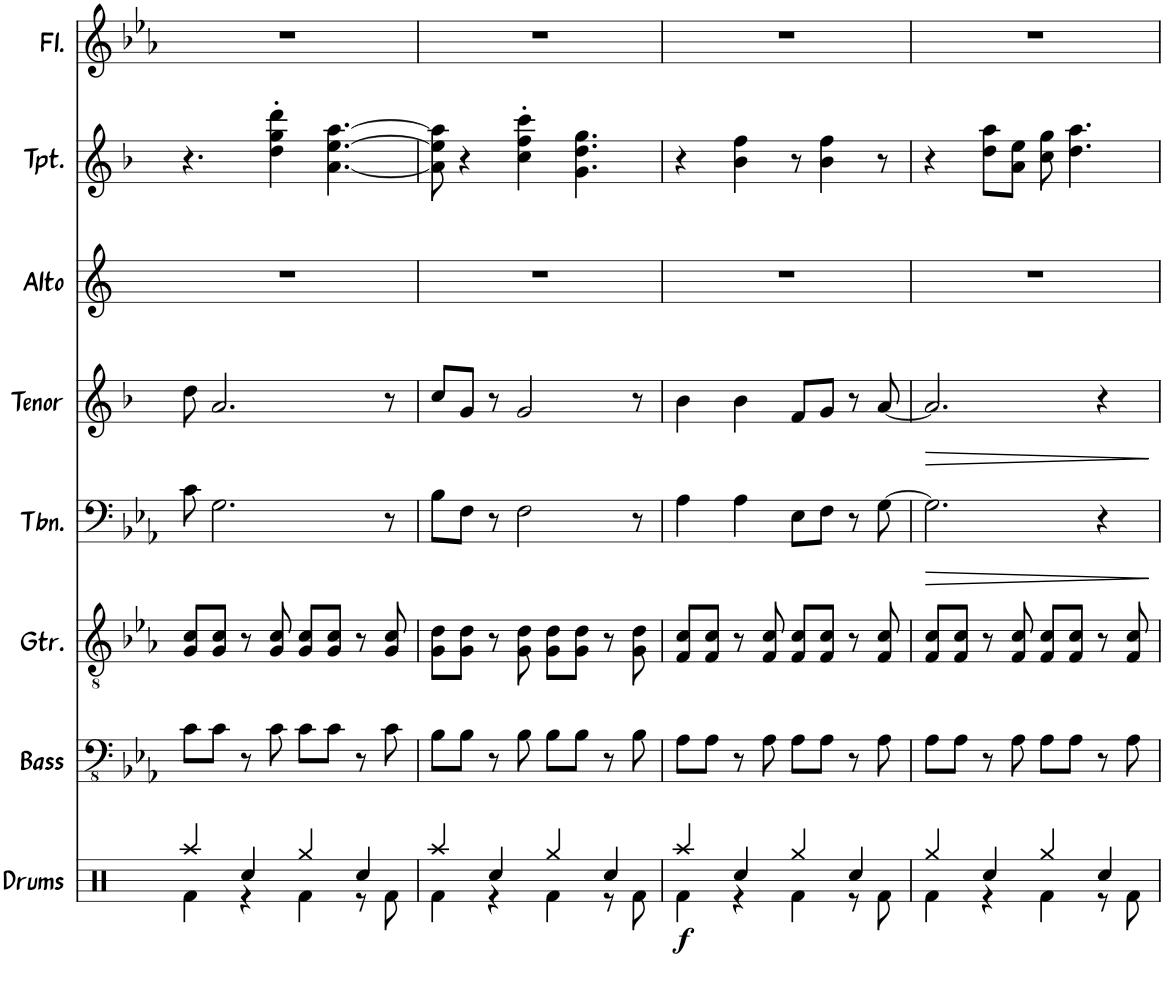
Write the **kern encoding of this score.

**kern	**dynam	**kern	**kern	**kern	**dynam	**kern	**dynam	**kern	**kern	**kern
*part8	*part8	*part7	*part6	*part5	*part5	*part4	*part4	*part3	*part2	*part1
*staff8	*staff8	*staff7	*staff6	*staff5	*staff5	*staff4	*staff4	*staff3	*staff2	*staff1
*I"Drums	*	*I"Bass	*I"Guitar	*I"Trombone	*	*I"Tenor Sax	*	*I"Alto Sax	*I"Trumpet	*I"Flute
*I'Drums	*	*I'Bass	*I'Gtr.	*I'Tbn.	*	*I'Tenor	*	*I'Alto	*I'Tpt.	*I'Fl.
!!LO:PB:g=z
*clefX	*	*clefFv4	*clefGv2	*clefF4	*	*clefG2	*	*clefG2	*clefG2	*clefG2
*	*	*	*	*	*	*Trd8c14	*	*Trd5c9	*Trd1c2	*
*k[]	*	*k[b-e-a-]	*k[b-e-a-]	*k[b-e-a-]	*	*k[b-]	*	*k[]	*k[b-]	*k[b-e-a-]
*M4/4	*	*M4/4	*M4/4	*M4/4	*	*M4/4	*	*M4/4	*M4/4	*M4/4
=13	=13	=13	=13	=13	=13	=13	=13	=13	=13	=13
*^	*	*	*	*	*	*	*	*	*	*
4Raa/	4Rf\	.	8C\L	8G/ 8c/L	8c\	.	8dd\	.	1r	4.r	1r
.	.	.	8C\J	8G/ 8c/J	2.G\	.	2.a/	.	.	.	.
4Rcc/	4r	.	8r	8r	.	.	.	.	.	.	.
.	.	.	8C\	8G/ 8c/	.	.	.	.	.	4dd\' 4gg\' 4ddd\'	.
4Rgg/	4Rf\	.	8C\L	8G/ 8c/L	.	.	.	.	.	.	.
.	.	.	8C\J	8G/ 8c/J	.	.	.	.	.	[4.a\ [4.ee\ [4.aa\	.
4Rcc/	8r	.	8r	8r	.	.	.	.	.	.	.
.	8Rf\	.	8C\	8G/ 8c/	8r	.	8r	.	.	.	.
=14	=14	=14	=14	=14	=14	=14	=14	=14	=14	=14	=14
4Raa/	4Rf\	.	8BB-\L	8G\ 8d\L	8B-\L	.	8cc/L	.	1r	8a\] 8ee\] 8aa\]	1r
.	.	.	8BB-\J	8G\ 8d\J	8F\J	.	8g/J	.	.	4r	.
4Rcc/	4r	.	8r	8r	8r	.	8r	.	.	.	.
.	.	.	8BB-\	8G\ 8d\	2F\	.	2g/	.	.	4cc\' 4ff\' 4ccc\'	.
4Rgg/	4Rf\	.	8BB-\L	8G\ 8d\L	.	.	.	.	.	.	.
.	.	.	8BB-\J	8G\ 8d\J	.	.	.	.	.	4.g\ 4.dd\ 4.gg\	.
4Rcc/	8r	.	8r	8r	.	.	.	.	.	.	.
.	8Rf\	.	8BB-\	8G\ 8d\	8r	.	8r	.	.	.	.
=15	=15	=15	=15	=15	=15	=15	=15	=15	=15	=15	=15
!	!	!LO:DY:b	!	!	!	!	!	!	!	!	!
4Raa/	4Rf\	f	8AA-\L	8F/ 8c/L	4A-\	.	4b-\	.	1r	4r	1r
.	.	.	8AA-\J	8F/ 8c/J	.	.	.	.	.	.	.
4Rcc/	4r	.	8r	8r	4A-\	.	4b-\	.	.	4b-\ 4ff\	.
.	.	.	8AA-\	8F/ 8c/	.	.	.	.	.	.	.
4Rgg/	4Rf\	.	8AA-\L	8F/ 8c/L	8E-\L	.	8f/L	.	.	8r	.
.	.	.	8AA-\J	8F/ 8c/J	8F\J	.	8g/J	.	.	4b-\ 4ff\	.
4Rcc/	8r	.	8r	8r	8r	.	8r	.	.	.	.
.	8Rf\	.	8AA-\	8F/ 8c/	[8G\	.	[8a/	.	.	8r	.
=16	=16	=16	=16	=16	=16	=16	=16	=16	=16	=16	=16
!	!	!	!	!	!	!LO:HP:b	!	!LO:HP:b	!	!	!
4Rgg/	4Rf\	.	8AA-\L	8F/ 8c/L	2.G\]	>	2.a/]	>	1r	4r	1r
.	.	.	8AA-\J	8F/ 8c/J	.	.	.	.	.	.	.
4Rcc/	4r	.	8r	8r	.	.	.	.	.	8dd\ 8aa\L	.
.	.	.	8AA-\	8F/ 8c/	.	.	.	.	.	8a\ 8ee\J	.
4Rgg/	4Rf\	.	8AA-\L	8F/ 8c/L	.	.	.	.	.	8cc\ 8gg\	.
.	.	.	8AA-\J	8F/ 8c/J	.	.	.	.	.	4.dd\ 4.aa\	.
4Rcc/	8r	.	8r	8r	4r	.	4r	.	.	.	.
.	8Rf\	.	8AA-\	8F/ 8c/	.	.	.	.	.	.	.
*v	*v	*	*	*	*	*	*	*	*	*	*
.	.	.	.	.	]	.	]	.	.	.
=	=	=	=	=	=	=	=	=	=	=
*-	*-	*-	*-	*-	*-	*-	*-	*-	*-	*-
